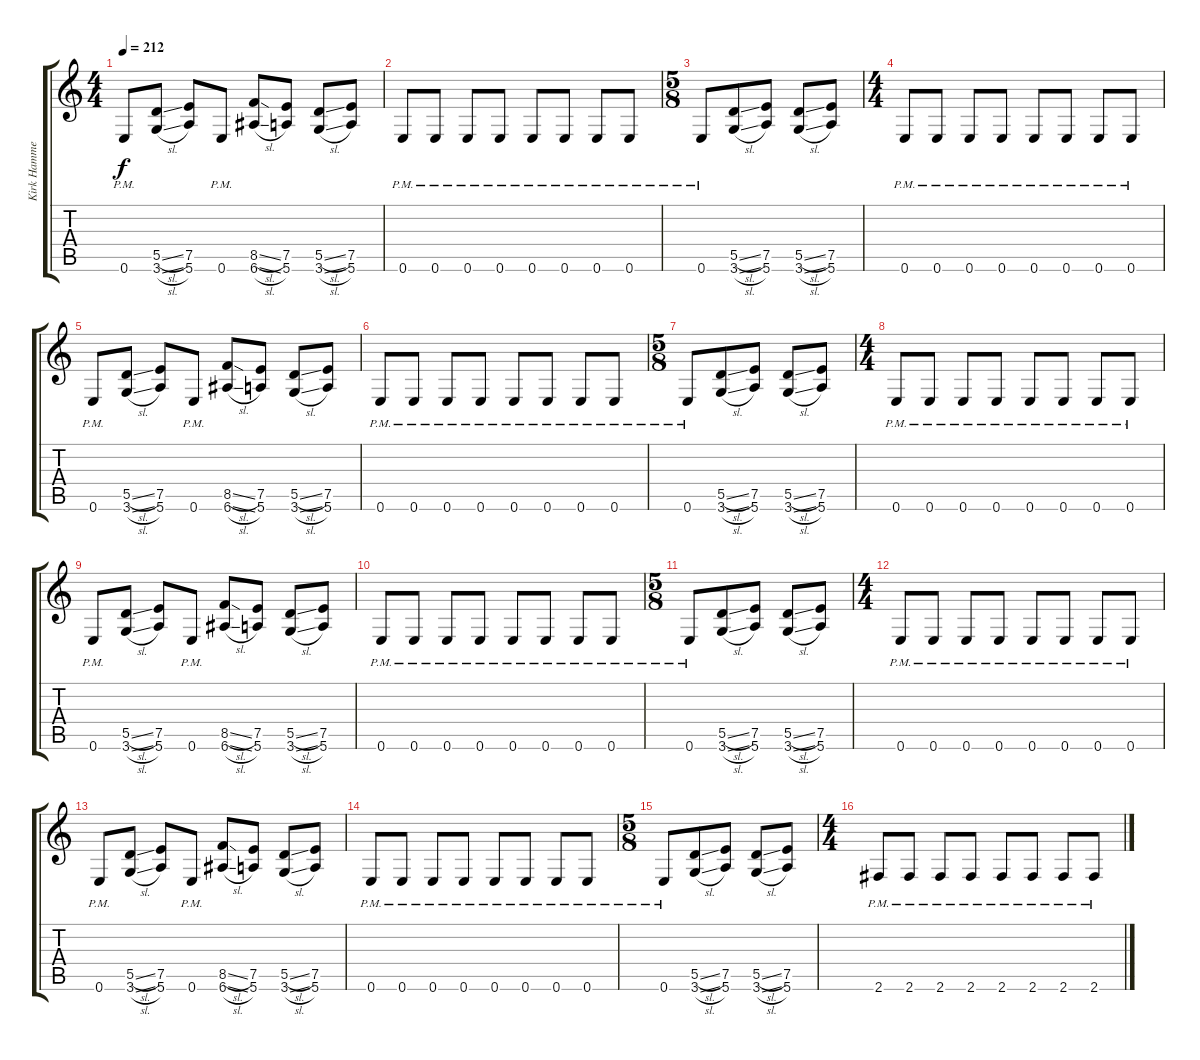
\track ("Kirk Hammet (Lead Guitar)" "Kirk Hamme") {instrument overdrivenguitar}
\staff {score tabs}
\tuning (E4 B3 G3 D3 A2 E2) {hide}
\ts (4 4)
\tempo 212
\clef g2
\ks c
0.6{pm}.8{dy f} (5.5{sl} 3.6{sl}).8 (7.5 5.6).8 0.6{pm}.8 (8.5{sl} 6.6{sl}).8 (7.5 5.6).8 (5.5{sl} 3.6{sl}).8 (7.5 5.6).8 |
0.6{pm}.8 0.6{pm}.8 0.6{pm}.8 0.6{pm}.8 0.6{pm}.8 0.6{pm}.8 0.6{pm}.8 0.6{pm}.8 |
\ts (5 8)
0.6{pm}.8 (5.5{sl} 3.6{sl}).8 (7.5 5.6).8 (5.5{sl} 3.6{sl}).8 (7.5 5.6).8 |
\ts (4 4)
0.6{pm}.8 0.6{pm}.8 0.6{pm}.8 0.6{pm}.8 0.6{pm}.8 0.6{pm}.8 0.6{pm}.8 0.6{pm}.8 |
0.6{pm}.8 (5.5{sl} 3.6{sl}).8 (7.5 5.6).8 0.6{pm}.8 (8.5{sl} 6.6{sl}).8 (7.5 5.6).8 (5.5{sl} 3.6{sl}).8 (7.5 5.6).8 |
0.6{pm}.8 0.6{pm}.8 0.6{pm}.8 0.6{pm}.8 0.6{pm}.8 0.6{pm}.8 0.6{pm}.8 0.6{pm}.8 |
\ts (5 8)
0.6{pm}.8 (5.5{sl} 3.6{sl}).8 (7.5 5.6).8 (5.5{sl} 3.6{sl}).8 (7.5 5.6).8 |
\ts (4 4)
0.6{pm}.8 0.6{pm}.8 0.6{pm}.8 0.6{pm}.8 0.6{pm}.8 0.6{pm}.8 0.6{pm}.8 0.6{pm}.8 |
0.6{pm}.8 (5.5{sl} 3.6{sl}).8 (7.5 5.6).8 0.6{pm}.8 (8.5{sl} 6.6{sl}).8 (7.5 5.6).8 (5.5{sl} 3.6{sl}).8 (7.5 5.6).8 |
0.6{pm}.8 0.6{pm}.8 0.6{pm}.8 0.6{pm}.8 0.6{pm}.8 0.6{pm}.8 0.6{pm}.8 0.6{pm}.8 |
\ts (5 8)
0.6{pm}.8 (5.5{sl} 3.6{sl}).8 (7.5 5.6).8 (5.5{sl} 3.6{sl}).8 (7.5 5.6).8 |
\ts (4 4)
0.6{pm}.8 0.6{pm}.8 0.6{pm}.8 0.6{pm}.8 0.6{pm}.8 0.6{pm}.8 0.6{pm}.8 0.6{pm}.8 |
0.6{pm}.8 (5.5{sl} 3.6{sl}).8 (7.5 5.6).8 0.6{pm}.8 (8.5{sl} 6.6{sl}).8 (7.5 5.6).8 (5.5{sl} 3.6{sl}).8 (7.5 5.6).8 |
0.6{pm}.8 0.6{pm}.8 0.6{pm}.8 0.6{pm}.8 0.6{pm}.8 0.6{pm}.8 0.6{pm}.8 0.6{pm}.8 |
\ts (5 8)
0.6{pm}.8 (5.5{sl} 3.6{sl}).8 (7.5 5.6).8 (5.5{sl} 3.6{sl}).8 (7.5 5.6).8 |
\ts (4 4)
\section ("" "")
2.6{pm}.8 2.6{pm}.8 2.6{pm}.8 2.6{pm}.8 2.6{pm}.8 2.6{pm}.8 2.6{pm}.8 2.6{pm}.8
